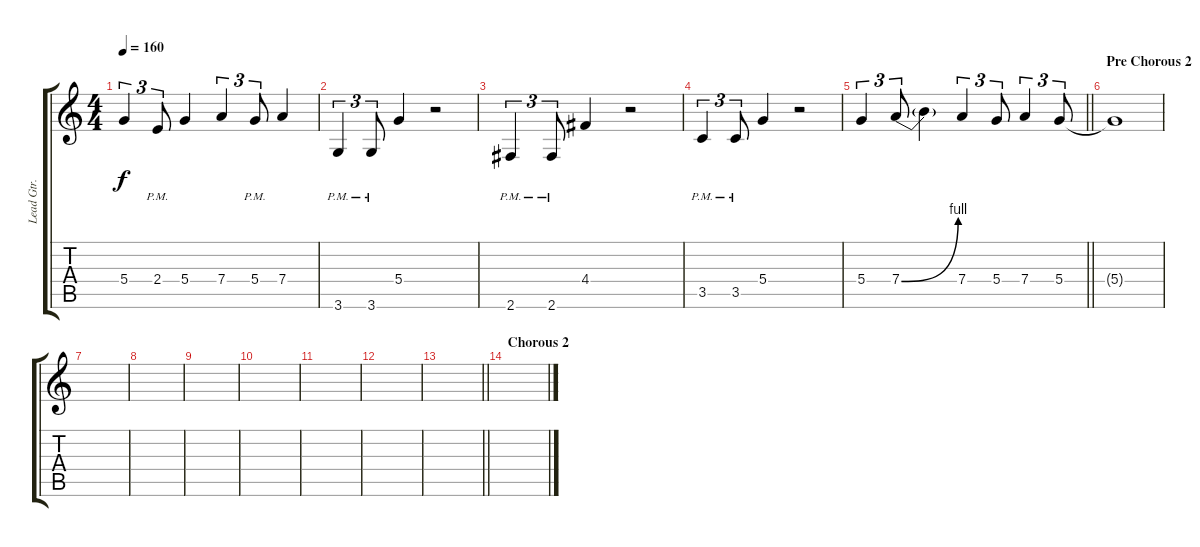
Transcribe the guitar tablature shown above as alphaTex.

\track ("Lead Gtr. 1" "Lead Gtr. ") {instrument acousticguitarsteel}
\staff {score tabs}
\tuning (E4 B3 G3 D3 A2 E2) {hide}
\ts (4 4)
\tempo 160
\clef g2
\ks c
5.4.4{tu (3 2) dy f} 2.4{pm}.8{tu (3 2)} 5.4.4 7.4.4{tu (3 2)} 5.4{pm}.8{tu (3 2)} 7.4.4 |
3.6{pm}.4{tu (3 2)} 3.6{pm}.8{tu (3 2)} 5.4.4 r.2 |
2.6{pm}.4{tu (3 2)} 2.6{pm}.8{tu (3 2)} 4.4.4 r.2 |
3.5{pm}.4{tu (3 2)} 3.5{pm}.8{tu (3 2)} 5.4.4 r.2 |
\barLineRight lightlight
5.4.4{tu (3 2)} 7.4{be (bend 0 0 60 4)}.8{tu (3 2)} 7.4{t}.4 7.4.4{tu (3 2)} 5.4.8{tu (3 2)} 7.4.4{tu (3 2)} 5.4.8{tu (3 2)} |
\section ("" "Pre Chorous 2")
5.4{t}.1 |
|
|
|
|
|
|
\barLineRight lightlight
|
\section ("" "Chorous 2")
